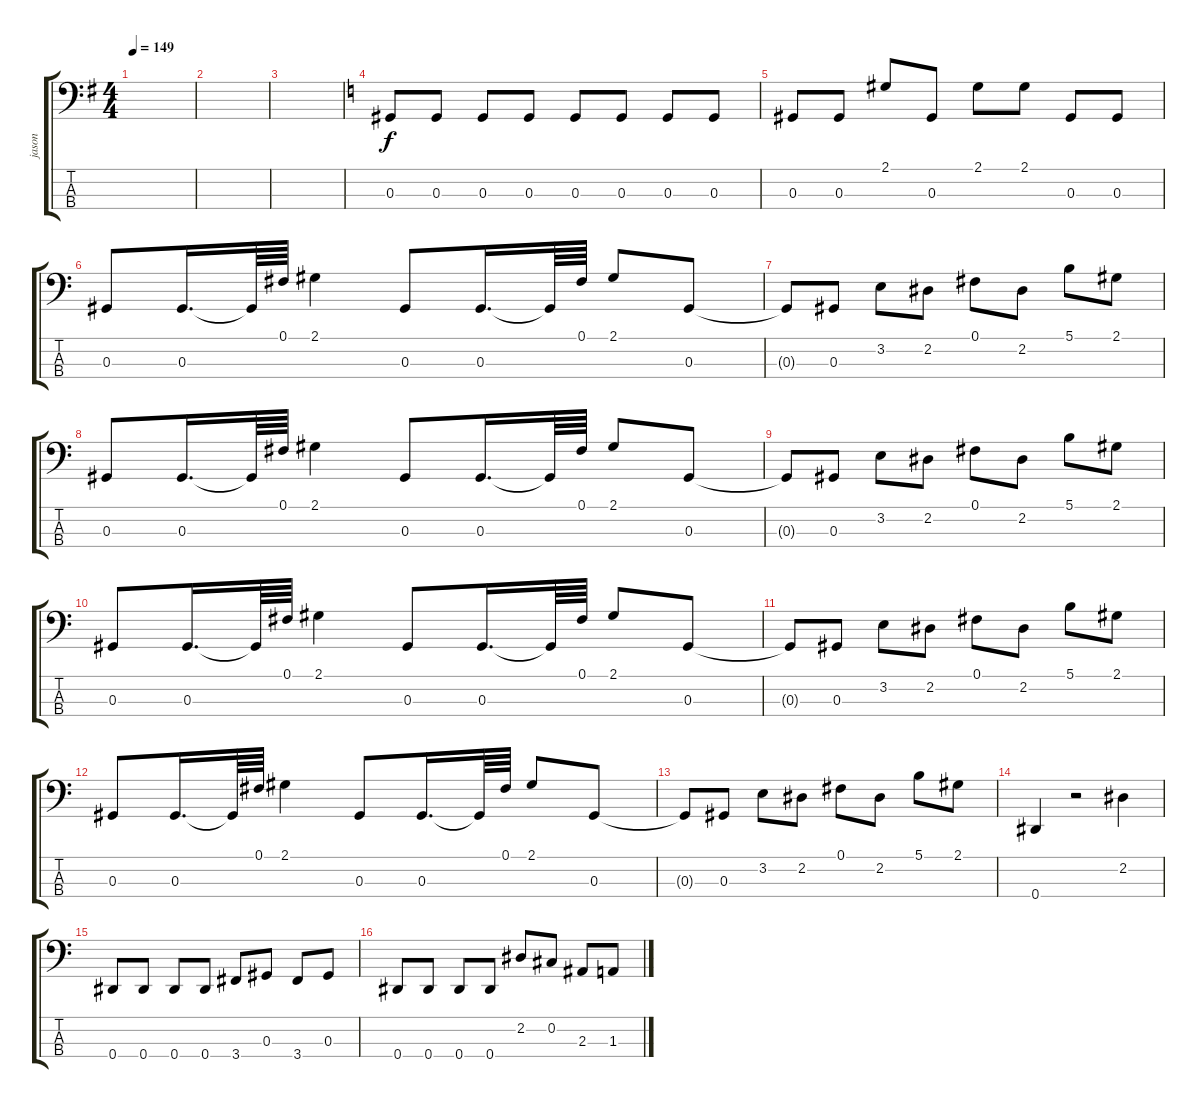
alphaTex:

\track ("jason" "jason") {instrument electricbasspick}
\staff {score tabs}
\tuning (Gb2 Db2 Ab1 Eb1) {hide}
\ts (4 4)
\tempo 149
\clef f4
\ks g
|
|
|
\ks c
0.3.8 0.3.8 0.3.8 0.3.8 0.3.8 0.3.8 0.3.8 0.3.8 |
0.3.8 0.3.8 2.1.8 0.3.8 2.1.8 2.1.8 0.3.8 0.3.8 |
0.3.8 0.3.16{d} 0.3{t}.64 0.1.64 2.1.4 0.3.8 0.3.16{d} 0.3{t}.64 0.1.64 2.1.8 0.3.8 |
0.3{t}.8 0.3.8 3.2.8 2.2.8 0.1.8 2.2.8 5.1.8 2.1.8 |
0.3.8 0.3.16{d} 0.3{t}.64 0.1.64 2.1.4 0.3.8 0.3.16{d} 0.3{t}.64 0.1.64 2.1.8 0.3.8 |
0.3{t}.8 0.3.8 3.2.8 2.2.8 0.1.8 2.2.8 5.1.8 2.1.8 |
0.3.8 0.3.16{d} 0.3{t}.64 0.1.64 2.1.4 0.3.8 0.3.16{d} 0.3{t}.64 0.1.64 2.1.8 0.3.8 |
0.3{t}.8 0.3.8 3.2.8 2.2.8 0.1.8 2.2.8 5.1.8 2.1.8 |
0.3.8 0.3.16{d} 0.3{t}.64 0.1.64 2.1.4 0.3.8 0.3.16{d} 0.3{t}.64 0.1.64 2.1.8 0.3.8 |
0.3{t}.8 0.3.8 3.2.8 2.2.8 0.1.8 2.2.8 5.1.8 2.1.8 |
0.4.4 r.2 2.2.4 |
0.4.8 0.4.8 0.4.8 0.4.8 3.4.8 0.3.8 3.4.8 0.3.8 |
0.4.8 0.4.8 0.4.8 0.4.8 2.2.8 0.2.8 2.3.8 1.3.8
